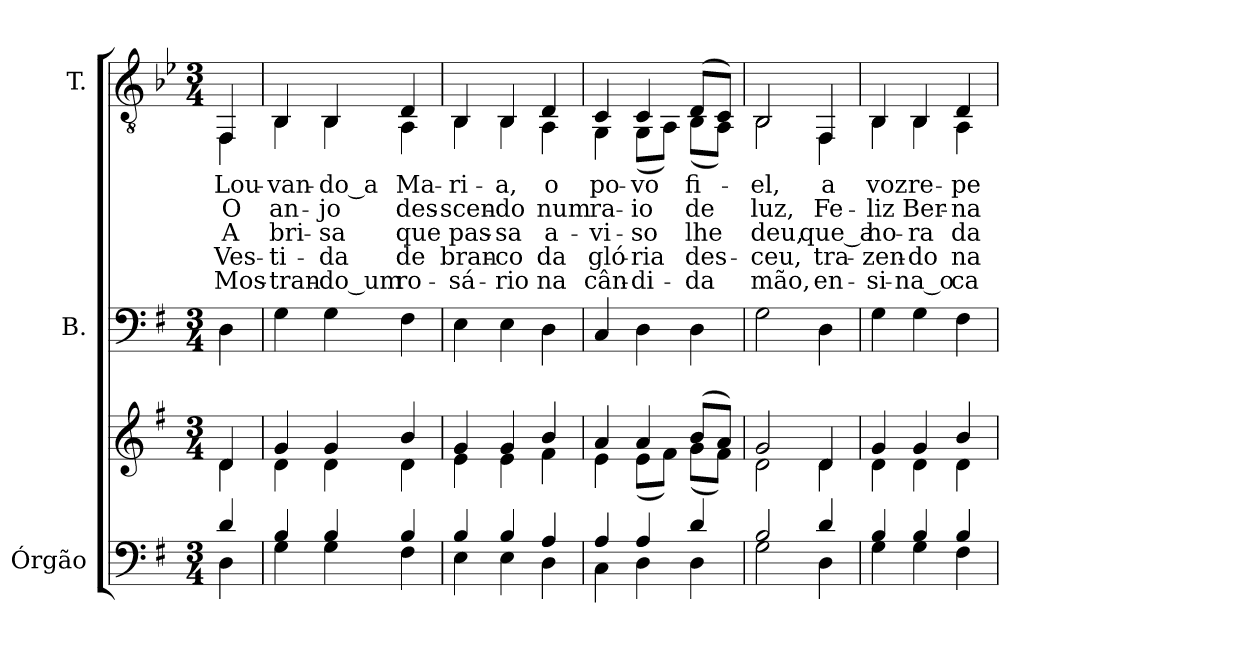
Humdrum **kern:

**kern	**kern	**kern	**kern	**text	**text	**text	**text	**text
*part3	*part3	*part2	*part1	*part1	*part1	*part1	*part1	*part1
*staff4	*staff3	*staff2	*staff1	*staff1	*staff1	*staff1	*staff1	*staff1
*I"Órgão	*	*I"B.	*I"T.	*	*	*	*	*
*I'Órg.	*	*	*	*	*	*	*	*
!!LO:PB:g=z
*clefF4	*clefG2	*clefF4	*clefGv2	*	*	*	*	*
*	*	*	*ITrd2c3	*	*	*	*	*
*k[f#]	*k[f#]	*k[f#]	*k[f#]	*	*	*	*	*
*G:	*G:	*G:	*G:	*	*	*	*	*
*M3/4	*M3/4	*M3/4	*M3/4	*	*	*	*	*
*MM80	*MM80	*MM80	*MM80	*	*	*	*	*
=	=	=	=	=	=	=	=	=
*^	*^	*	*	*	*	*	*	*
!	!	!	!	!	!LO:TX:b:cj:t=1.	!	!	!	!	!
!	!	!	!	!	!LO:TX:b:cj:t=2.	!	!	!	!	!
!	!	!	!	!	!LO:TX:b:cj:t=3.	!	!	!	!	!
!	!	!	!	!	!LO:TX:b:cj:t=4.	!	!	!	!	!
!	!	!	!	!	!LO:TX:b:cj:t=5.	!	!	!	!	!
!	!	!	!	!	!	!LO:LY:b:color=#000000	!LO:LY:b:color=#000000	!LO:LY:b:color=#000000	!LO:LY:b:color=#000000	!LO:LY:b:color=#000000
*	*	*	*	*	*^	*	*	*	*	*
4di/	4Di\	4di/	4di\	4Di\	4DDi/	4DDi\	Lou-	O	A	Ves-	Mos-
=1	=1	=1	=1	=1	=1	=1	=1	=1	=1	=1	=1
!	!	!	!	!	!	!	!LO:LY:b:color=#000000	!LO:LY:b:color=#000000	!LO:LY:b:color=#000000	!LO:LY:b:color=#000000	!LO:LY:b:color=#000000
4Bi/	4Gi\	4gi/	4di\	4Gi\	4GGi/	4GGi\	-van-	an-	bri-	-ti-	-tran-
!	!	!	!	!	!	!	!LO:LY:b:color=#000000	!LO:LY:b:color=#000000	!LO:LY:b:color=#000000	!LO:LY:b:color=#000000	!LO:LY:b:color=#000000
4Bi/	4Gi\	4gi/	4di\	4Gi\	4GGi/	4GGi\	-do_a	-jo	-sa	-da	-do_um
!	!	!	!	!	!	!	!LO:LY:b:color=#000000	!LO:LY:b:color=#000000	!LO:LY:b:color=#000000	!LO:LY:b:color=#000000	!LO:LY:b:color=#000000
4Bi/	4F#i\	4bi/	4di\	4F#i\	4BBi/	4FF#i\	Ma-	des-	que	de	ro-
=2	=2	=2	=2	=2	=2	=2	=2	=2	=2	=2	=2
!	!	!	!	!	!	!	!LO:LY:b:color=#000000	!LO:LY:b:color=#000000	!LO:LY:b:color=#000000	!LO:LY:b:color=#000000	!LO:LY:b:color=#000000
4Bi/	4Ei\	4gi/	4ei\	4Ei\	4GGi/	4GGi\	-ri-	-scen-	pas-	bran-	-sá-
!	!	!	!	!	!	!	!LO:LY:b:color=#000000	!LO:LY:b:color=#000000	!LO:LY:b:color=#000000	!LO:LY:b:color=#000000	!LO:LY:b:color=#000000
4Bi/	4Ei\	4gi/	4ei\	4Ei\	4GGi/	4GGi\	-a,	-do	-sa	-co	-rio
!	!	!	!	!	!	!	!LO:LY:b:color=#000000	!LO:LY:b:color=#000000	!LO:LY:b:color=#000000	!LO:LY:b:color=#000000	!LO:LY:b:color=#000000
4Ai/	4Di\	4bi/	4f#i\	4Di\	4BBi/	4FF#i\	o	num	a-	da	na
=3	=3	=3	=3	=3	=3	=3	=3	=3	=3	=3	=3
!	!	!	!	!	!	!	!LO:LY:b:color=#000000	!LO:LY:b:color=#000000	!LO:LY:b:color=#000000	!LO:LY:b:color=#000000	!LO:LY:b:color=#000000
4Ai/	4Ci\	4ai/	4ei\	4Ci/	4AAi/	4EEi\	po-	ra-	-vi-	gló-	cân-
!	!	!	!	!	!	!	!LO:LY:b:color=#000000	!LO:LY:b:color=#000000	!LO:LY:b:color=#000000	!LO:LY:b:color=#000000	!LO:LY:b:color=#000000
4Ai/	4Di\	4ai/	(8ei\L	4Di\	4AAi/	(8EEi\L	-vo	-io	-so	-ria	-di-
.	.	.	8f#i\J)	.	.	8FF#i\J)	.	.	.	.	.
!	!	!	!	!	!	!	!LO:LY:b:color=#000000	!LO:LY:b:color=#000000	!LO:LY:b:color=#000000	!LO:LY:b:color=#000000	!LO:LY:b:color=#000000
4di/	4Di\	(8bi/L	(8gi\L	4Di\	(8BBi/L	(8GGi\L	fi-	de	lhe	des-	-da
.	.	8ai/J)	8f#i\J)	.	8AAi/J)	8FF#i\J)	.	.	.	.	.
!!LO:LB:g=z	!!
=4	=4	=4	=4	=4	=4	=4	=4	=4	=4	=4	=4
!	!	!	!	!	!	!	!LO:LY:b:color=#000000	!LO:LY:b:color=#000000	!LO:LY:b:color=#000000	!LO:LY:b:color=#000000	!LO:LY:b:color=#000000
2Bi/	2Gi\	2gi/	2di\	2Gi\	2GGi/	2GGi\	-el,	luz,	deu,	-ceu,	mão,
!	!	!	!	!	!	!	!LO:LY:b:color=#000000	!LO:LY:b:color=#000000	!LO:LY:b:color=#000000	!LO:LY:b:color=#000000	!LO:LY:b:color=#000000
4di/	4Di\	4di/	4di\	4Di\	4DDi/	4DDi\	a	Fe-	que_a	tra-	en-
=5	=5	=5	=5	=5	=5	=5	=5	=5	=5	=5	=5
!	!	!	!	!	!	!	!LO:LY:b:color=#000000	!LO:LY:b:color=#000000	!LO:LY:b:color=#000000	!LO:LY:b:color=#000000	!LO:LY:b:color=#000000
4Bi/	4Gi\	4gi/	4di\	4Gi\	4GGi/	4GGi\	voz	-liz	ho-	-zen-	-si-
!	!	!	!	!	!	!	!LO:LY:b:color=#000000	!LO:LY:b:color=#000000	!LO:LY:b:color=#000000	!LO:LY:b:color=#000000	!LO:LY:b:color=#000000
4Bi/	4Gi\	4gi/	4di\	4Gi\	4GGi/	4GGi\	re-	Ber-	-ra	-do	-na_o
!	!	!	!	!	!	!	!LO:LY:b:color=#000000	!LO:LY:b:color=#000000	!LO:LY:b:color=#000000	!LO:LY:b:color=#000000	!LO:LY:b:color=#000000
4Bi/	4F#i\	4bi/	4di\	4F#i\	4BBi/	4FF#i\	-pe-	-na-	da	na	ca-
*v	*v	*	*	*	*v	*v	*	*	*	*	*
*	*v	*v	*	*	*	*	*	*	*
=	=	=	=	=	=	=	=	=
*-	*-	*-	*-	*-	*-	*-	*-	*-
